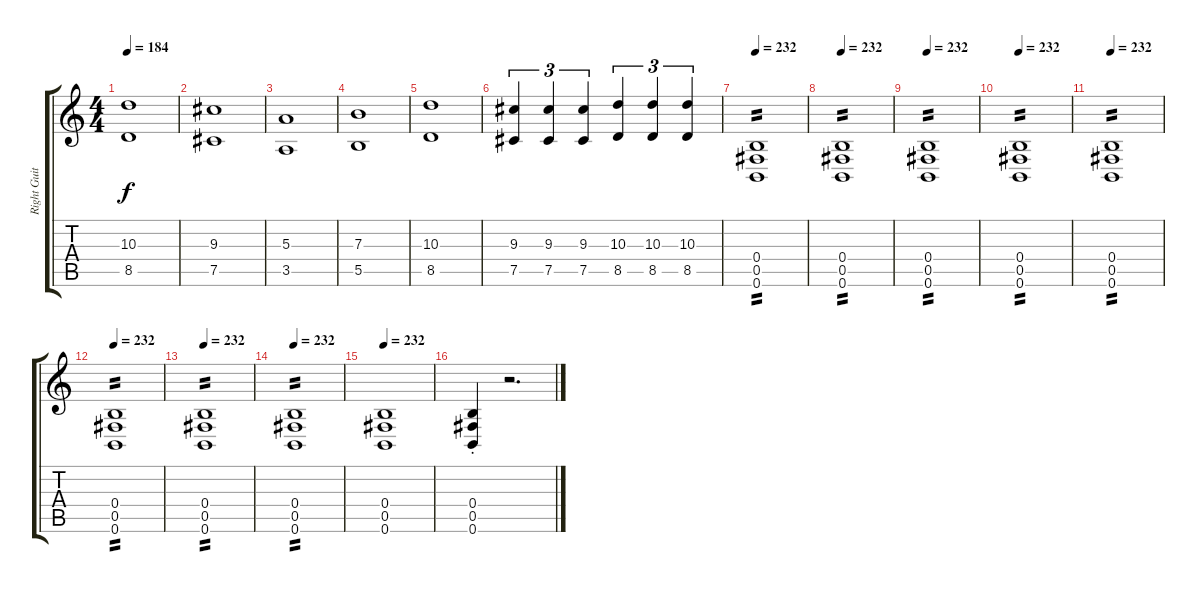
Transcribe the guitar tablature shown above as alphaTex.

\track ("Right Guitar" "Right Guit") {instrument distortionguitar}
\staff {score tabs}
\tuning (Db4 Ab3 E3 B2 Gb2 B1) {hide}
\ts (4 4)
\tempo 184
\clef g2
\ks c
(10.3 8.5).1{dy f} |
(9.3 7.5).1 |
(5.3 3.5).1 |
(7.3 5.5).1 |
(10.3 8.5).1 |
(9.3 7.5).4{tu (3 2)} (9.3 7.5).4{tu (3 2)} (9.3 7.5).4{tu (3 2)} (10.3 8.5).4{tu (3 2)} (10.3 8.5).4{tu (3 2)} (10.3 8.5).4{tu (3 2)} |
\tempo 232
(0.4 0.5 0.6).1{tp 2} |
\tempo 232
(0.4 0.5 0.6).1{tp 2} |
\tempo 232
(0.4 0.5 0.6).1{tp 2} |
\tempo 232
(0.4 0.5 0.6).1{tp 2} |
\tempo 232
(0.4 0.5 0.6).1{tp 2} |
\tempo 232
(0.4 0.5 0.6).1{tp 2} |
\tempo 232
(0.4 0.5 0.6).1{tp 2} |
\tempo 232
(0.4 0.5 0.6).1{tp 2} |
\tempo 232
(0.4 0.5 0.6).1 |
(0.4{st} 0.5{st} 0.6{st}).4 r.2{d}
